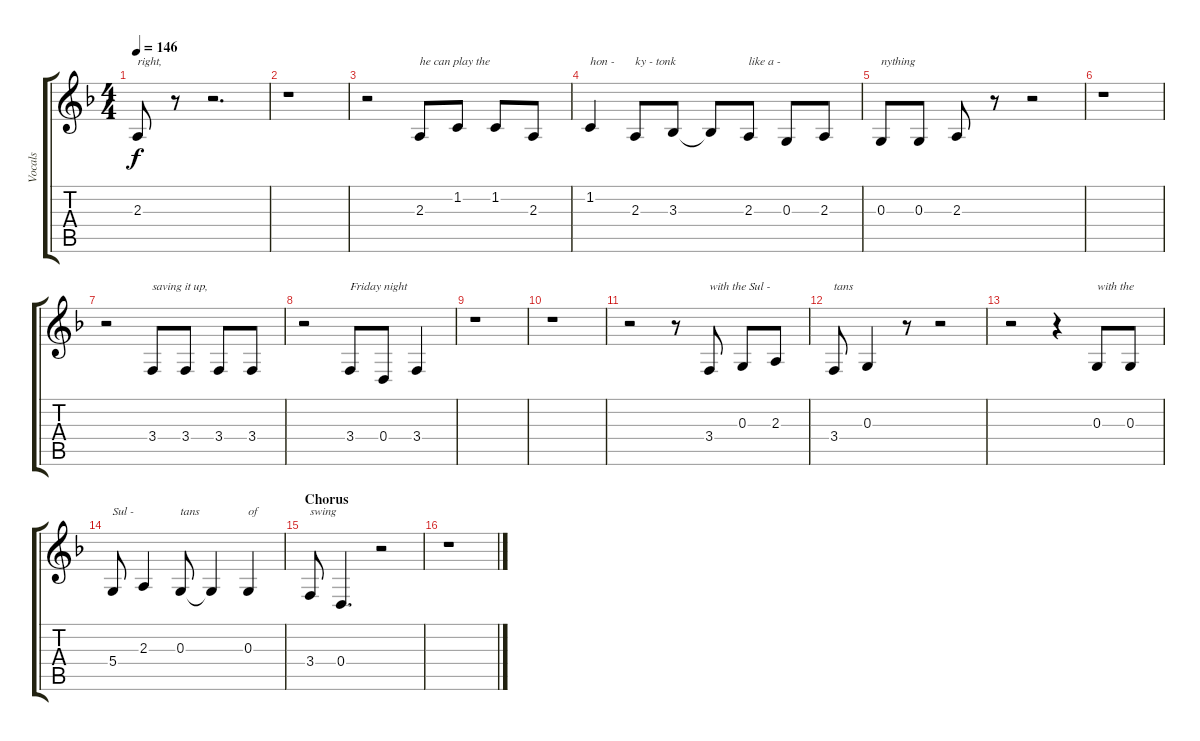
\track ("Vocals" "Vocals") {instrument clarinet}
\staff {score tabs}
\tuning (E4 B3 G3 D3 A2 E2) {hide}
\ts (4 4)
\tempo 146
\clef g2
\ks f
2.3.8{txt "right," dy f} r.8 r.2{d} |
r.1 |
r.2 2.3.8{txt "he can play the"} 1.2.8 1.2.8 2.3.8 |
1.2.4{txt "hon - "} 2.3.8{txt "ky - tonk"} 3.3.8 3.3{t}.8 2.3.8{txt "like a -"} 0.3.8 2.3.8 |
0.3.8{txt "nything"} 0.3.8 2.3.8 r.8 r.2 |
r.1 |
r.2 3.4.8{txt "saving it up,"} 3.4.8 3.4.8 3.4.8 |
r.2 3.4.8{txt "Friday night"} 0.4.8 3.4.4 |
r.1 |
r.1 |
r.2 r.8 3.4.8{txt "with the Sul - "} 0.3.8 2.3.8 |
3.4.8{txt "tans"} 0.3.4 r.8 r.2 |
r.2 r.4 0.3.8{txt "with the"} 0.3.8 |
5.4.8{txt "Sul - "} 2.3.4 0.3.8{txt "tans"} 0.3{t}.4 0.3.4{txt "of"} |
\section ("" "Chorus")
3.4.8{txt "swing"} 0.4.4{d} r.2 |
r.1
